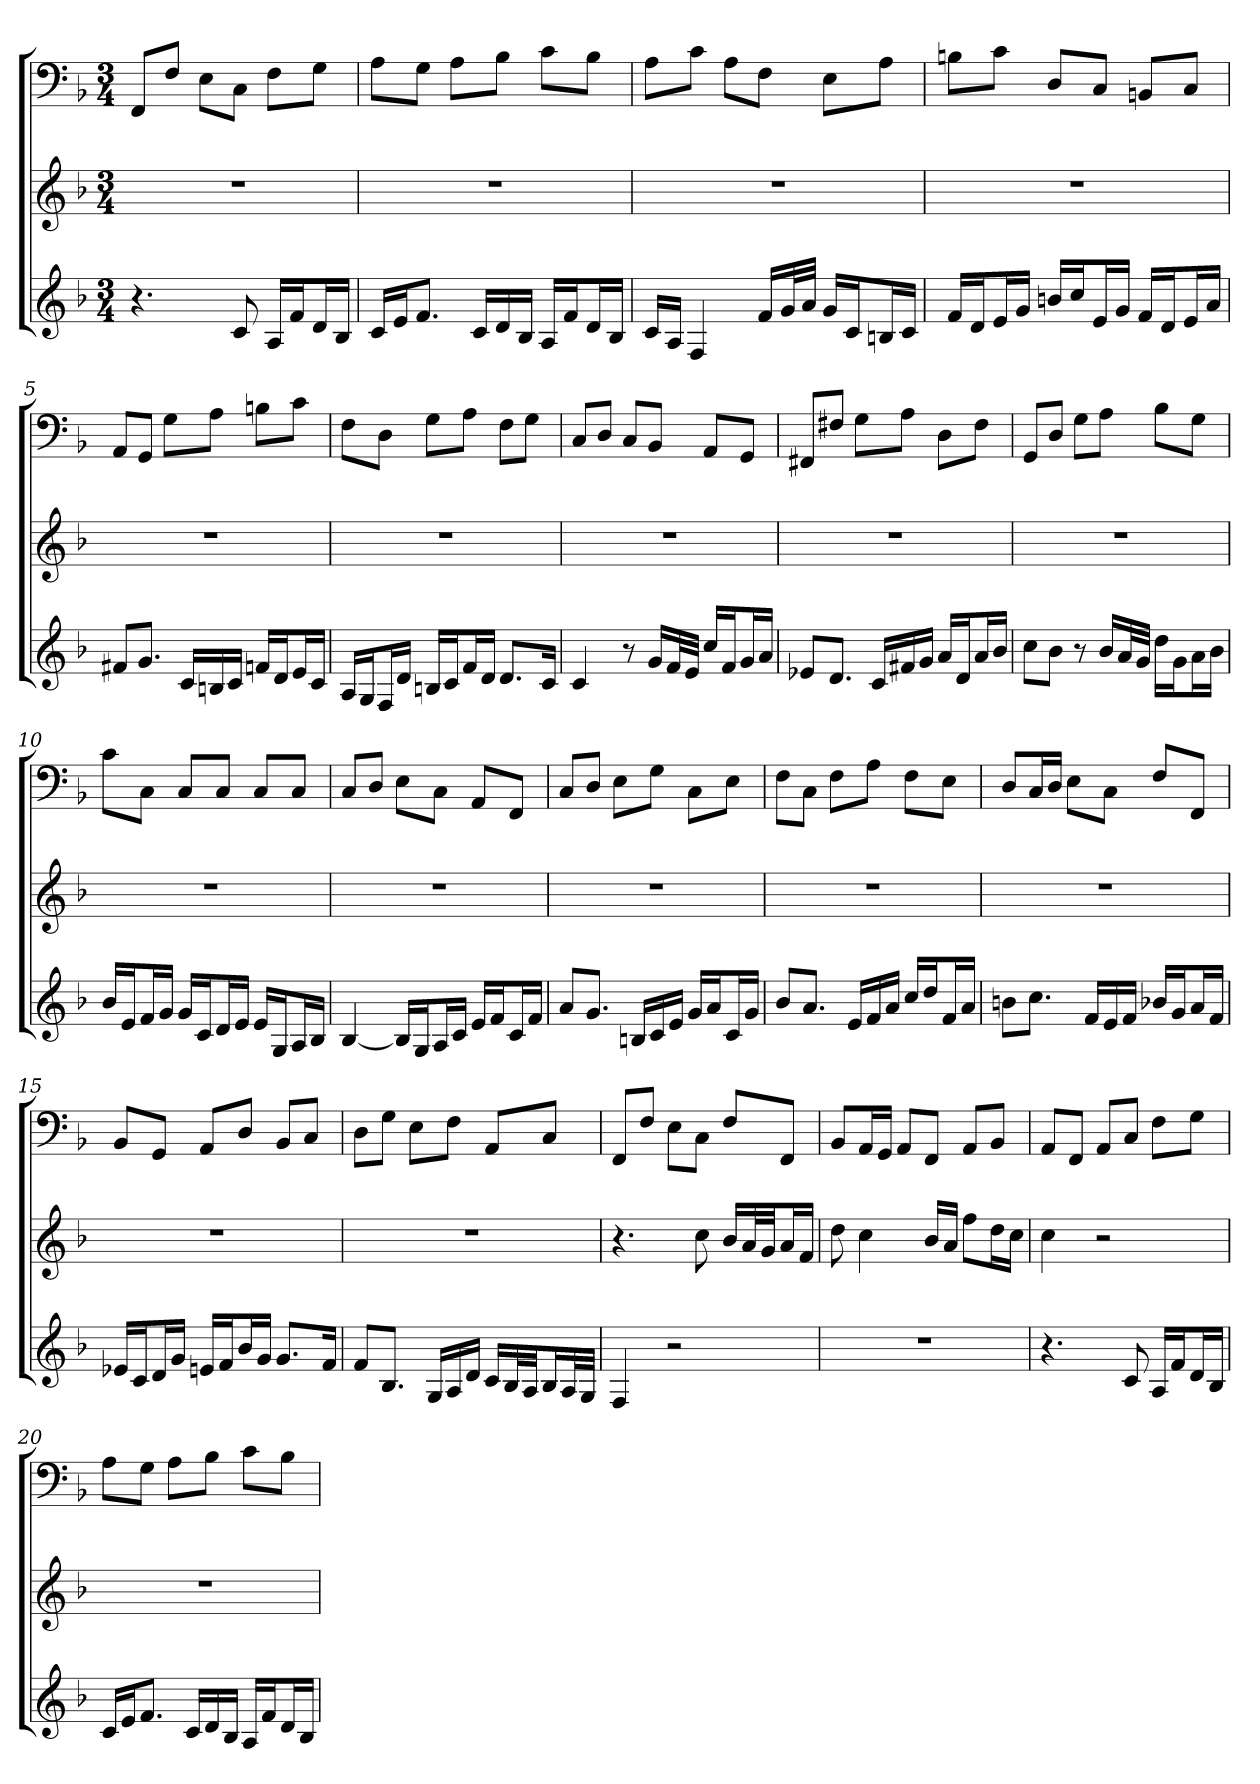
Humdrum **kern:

**kern	**kern	**kern
*part3	*part2	*part1
*staff3	*staff2	*staff1
*k[b-]	*k[b-]	*k[b-]
*F:	*F:	*F:
*M3/4	*M3/4	*M3/4
=1	=1	=1
4.r	2.r	8FFL
.	.	8FJ
.	.	8EL
8c	.	8CJ
16ALL	.	8FL
16fJ	.	.
16dL	.	8GJ
16B-JJ	.	.
=2	=2	=2
16cLL	2.r	8AL
16eJ	.	.
8.fJ	.	8GJ
.	.	8AL
16cLL	.	.
16d	.	8B-J
16B-JJ	.	.
16ALL	.	8cL
16fJ	.	.
16dL	.	8B-J
16B-JJ	.	.
=3	=3	=3
16cLL	2.r	8AL
16AJJ	.	.
4F	.	8cJ
.	.	8AL
16fLL	.	8FJ
32gL	.	.
32aJJJ	.	.
16gLL	.	8EL
16cJ	.	.
16BnL	.	8AJ
16cJJ	.	.
=4	=4	=4
16fLL	2.r	8BnL
16dJ	.	.
16eL	.	8cJ
16gJJ	.	.
16bnLL	.	8DL
16ccJ	.	.
16eL	.	8CJ
16gJJ	.	.
16fLL	.	8BBnL
16dJ	.	.
16eL	.	8CJ
16aJJ	.	.
=5	=5	=5
8f#XL	2.r	8AAL
8.gJ	.	8GGJ
.	.	8GL
16cLL	.	.
16Bn	.	8AJ
16cJJ	.	.
16fnLL	.	8BnL
16dJ	.	.
16eL	.	8cJ
16cJJ	.	.
=6	=6	=6
16ALL	2.r	8FL
16GJ	.	.
16FL	.	8DJ
16dJJ	.	.
16BnLL	.	8GL
16cJ	.	.
16fL	.	8AJ
16dJJ	.	.
8.dL	.	8FL
.	.	8GJ
16cJk	.	.
=7	=7	=7
4c	2.r	8CL
.	.	8DJ
8r	.	8CL
16gLL	.	8BB-J
32fL	.	.
32eJJJ	.	.
16ccLL	.	8AAL
16fJ	.	.
16gL	.	8GGJ
16aJJ	.	.
=8	=8	=8
8e-XL	2.r	8FF#XL
8.dJ	.	8F#XJ
.	.	8GL
16cLL	.	.
16f#X	.	8AJ
16gJJ	.	.
16aLL	.	8DL
16dJ	.	.
16aL	.	8F#J
16b-JJ	.	.
=9	=9	=9
8ccL	2.r	8GGL
8b-J	.	8DJ
8r	.	8GL
16b-LL	.	8AJ
32aL	.	.
32gJJJ	.	.
16ddLL	.	8B-L
16gJ	.	.
16aL	.	8GJ
16b-JJ	.	.
=10	=10	=10
16b-LL	2.r	8cL
16eJ	.	.
16fL	.	8CJ
16gJJ	.	.
16gLL	.	8CL
16cJ	.	.
16dL	.	8CJ
16eJJ	.	.
16eLL	.	8CL
16GJ	.	.
16AL	.	8CJ
16B-JJ	.	.
=11	=11	=11
[4B-	2.r	8CL
.	.	8DJ
16B-LL]	.	8EL
16GJ	.	.
16AL	.	8CJ
16cJJ	.	.
16eLL	.	8AAL
16fJ	.	.
16cL	.	8FFJ
16fJJ	.	.
=12	=12	=12
8aL	2.r	8CL
8.gJ	.	8DJ
.	.	8EL
16BnLL	.	.
16c	.	8GJ
16eJJ	.	.
16gLL	.	8CL
16aJ	.	.
16cL	.	8EJ
16gJJ	.	.
=13	=13	=13
8b-L	2.r	8FL
8.aJ	.	8CJ
.	.	8FL
16eLL	.	.
16f	.	8AJ
16aJJ	.	.
16ccLL	.	8FL
16ddJ	.	.
16fL	.	8EJ
16aJJ	.	.
=14	=14	=14
8bnL	2.r	8DL
8.ccJ	.	16CL
.	.	16DJJ
.	.	8EL
16fLL	.	.
16e	.	8CJ
16fJJ	.	.
16b-XLL	.	8FL
16gJ	.	.
16aL	.	8FFJ
16fJJ	.	.
=15	=15	=15
16e-XLL	2.r	8BB-L
16cJ	.	.
16dL	.	8GGJ
16gJJ	.	.
16enLL	.	8AAL
16fJ	.	.
16b-L	.	8DJ
16gJJ	.	.
8.gL	.	8BB-L
.	.	8CJ
16fJk	.	.
=16	=16	=16
8fL	2.r	8DL
8.B-J	.	8GJ
.	.	8EL
16GLL	.	.
16A	.	8FJ
16dJJ	.	.
16cLL	.	8AAL
32B-L	.	.
32AJJ	.	.
16B-L	.	8CJ
32AL	.	.
32GJJJ	.	.
=17	=17	=17
4F	4.r	8FFL
.	.	8FJ
2r	.	8EL
.	8cc	8CJ
.	16b-LL	8FL
.	32aL	.
.	32gJJ	.
.	16aL	8FFJ
.	16fJJ	.
=18	=18	=18
2.r	8dd	8BB-L
.	4cc	16AAL
.	.	16GGJJ
.	.	8AAL
.	16b-LL	8FFJ
.	16aJJ	.
.	8ffL	8AAL
.	16ddL	8BB-J
.	16ccJJ	.
=19	=19	=19
4.r	4cc	8AAL
.	.	8FFJ
.	2r	8AAL
8c	.	8CJ
16ALL	.	8FL
16fJ	.	.
16dL	.	8GJ
16B-JJ	.	.
=20	=20	=20
16cLL	2.r	8AL
16eJ	.	.
8.fJ	.	8GJ
.	.	8AL
16cLL	.	.
16d	.	8B-J
16B-JJ	.	.
16ALL	.	8cL
16fJ	.	.
16dL	.	8B-J
16B-JJ	.	.
=	=	=
*-	*-	*-
